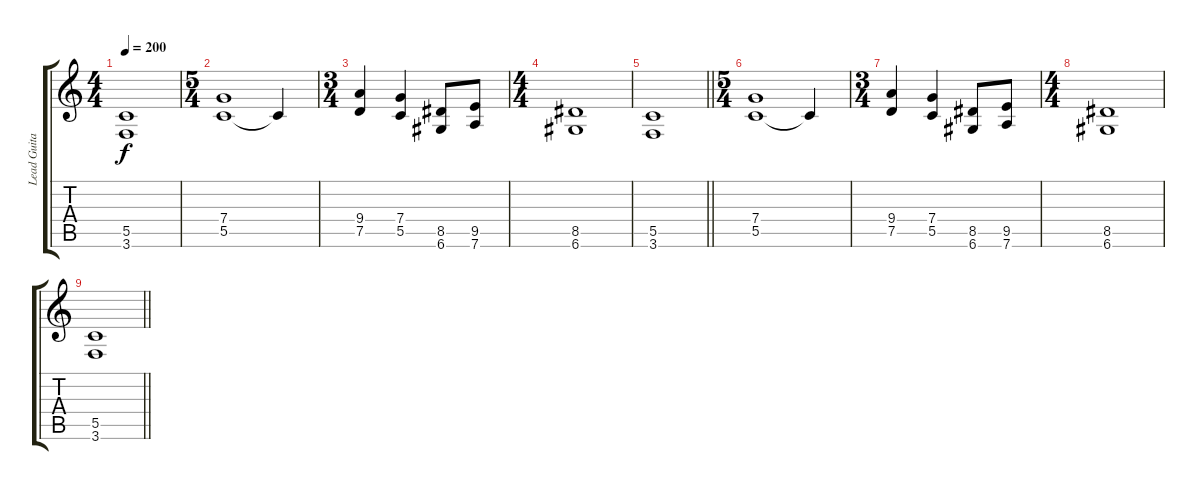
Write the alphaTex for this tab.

\track ("Lead Guitar " "Lead Guita") {instrument overdrivenguitar}
\staff {score tabs}
\tuning (D4 A3 F3 C3 G2 D2) {hide}
\ts (4 4)
\tempo 200
\clef g2
\ks c
(5.5 3.6).1{dy f} |
\ts (5 4)
(7.4 5.5).1 5.5{t}.4 |
\ts (3 4)
(9.4 7.5).4 (7.4 5.5).4 (8.5 6.6).8 (9.5 7.6).8 |
\ts (4 4)
(8.5 6.6).1 |
\barLineRight lightlight
(5.5 3.6).1 |
\ts (5 4)
(7.4 5.5).1 5.5{t}.4 |
\ts (3 4)
(9.4 7.5).4 (7.4 5.5).4 (8.5 6.6).8 (9.5 7.6).8 |
\ts (4 4)
(8.5 6.6).1 |
\barLineRight lightlight
(5.5 3.6).1
